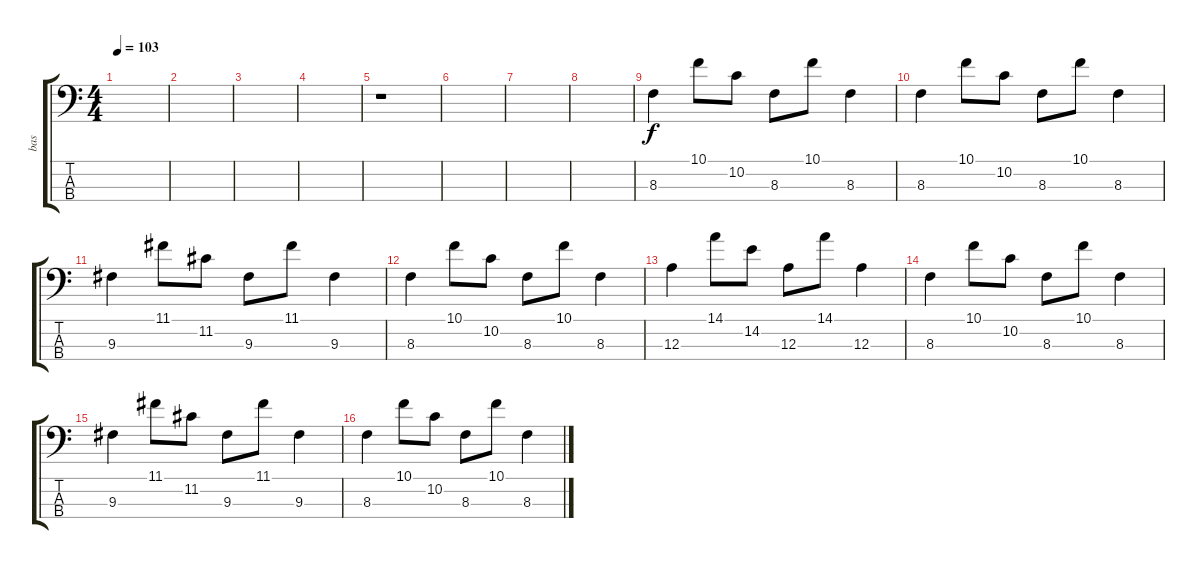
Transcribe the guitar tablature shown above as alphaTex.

\track ("bas" "bas") {instrument acousticbass}
\staff {score tabs}
\tuning (G2 D2 A1 E1) {hide}
\ts (4 4)
\tempo 103
\clef f4
\ks c
|
|
|
|
r.1{volume 16 instrument acousticbass} |
|
|
|
8.3.4 10.1.8 10.2.8 8.3.8 10.1.8 8.3.4 |
8.3.4 10.1.8 10.2.8 8.3.8 10.1.8 8.3.4 |
9.3.4 11.1.8 11.2.8 9.3.8 11.1.8 9.3.4 |
8.3.4 10.1.8 10.2.8 8.3.8 10.1.8 8.3.4 |
12.3.4 14.1.8 14.2.8 12.3.8 14.1.8 12.3.4 |
8.3.4 10.1.8 10.2.8 8.3.8 10.1.8 8.3.4 |
9.3.4 11.1.8 11.2.8 9.3.8 11.1.8 9.3.4 |
8.3.4 10.1.8 10.2.8 8.3.8 10.1.8 8.3.4
